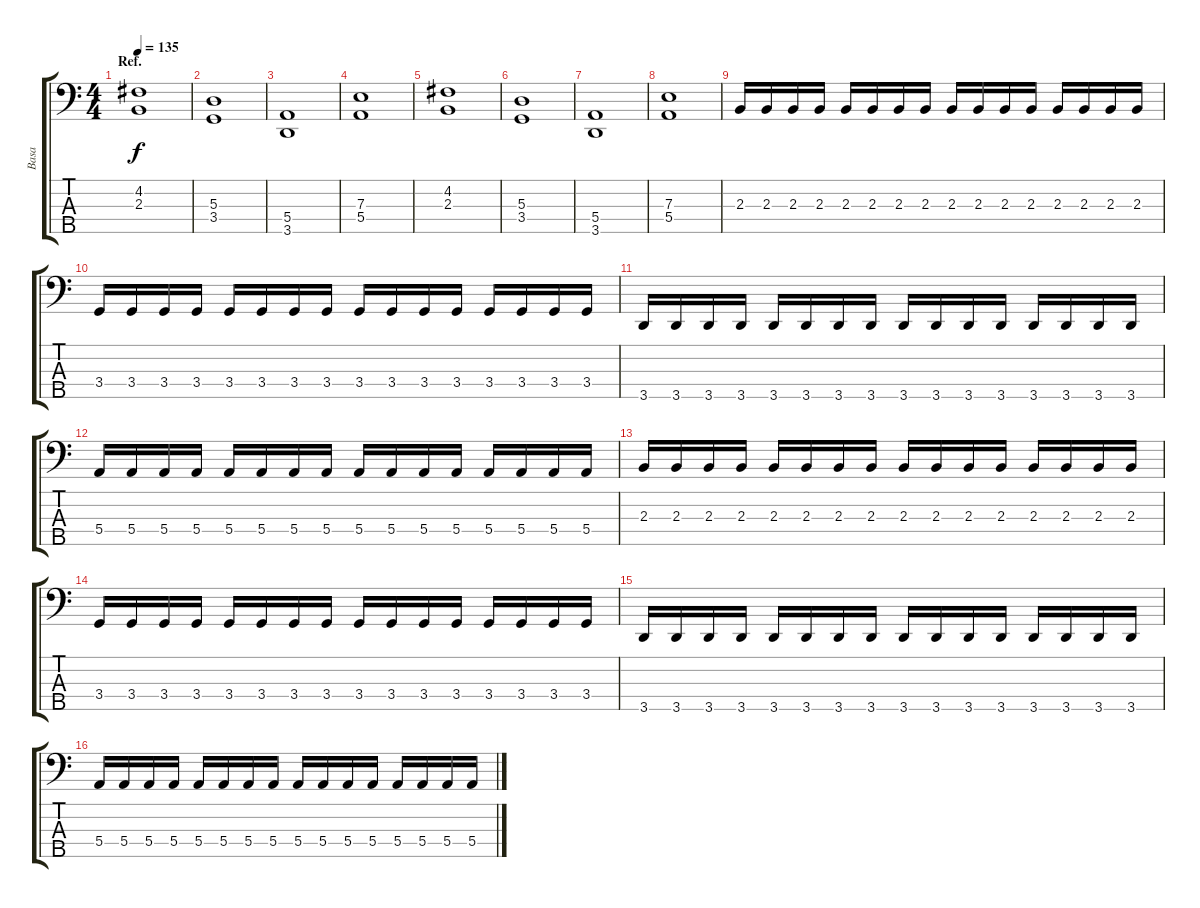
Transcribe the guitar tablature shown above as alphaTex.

\track ("Basa" "Basa") {instrument electricbassfinger}
\staff {score tabs}
\tuning (G2 D2 A1 E1 B0) {hide}
\ts (4 4)
\section ("" "Ref.")
\tempo 135
\clef f4
\ks c
(4.2 2.3).1{dy f} |
(5.3 3.4).1 |
(5.4 3.5).1 |
(7.3 5.4).1 |
(4.2 2.3).1 |
(5.3 3.4).1 |
(5.4 3.5).1 |
(7.3 5.4).1 |
2.3.16 2.3.16 2.3.16 2.3.16 2.3.16 2.3.16 2.3.16 2.3.16 2.3.16 2.3.16 2.3.16 2.3.16 2.3.16 2.3.16 2.3.16 2.3.16 |
3.4.16 3.4.16 3.4.16 3.4.16 3.4.16 3.4.16 3.4.16 3.4.16 3.4.16 3.4.16 3.4.16 3.4.16 3.4.16 3.4.16 3.4.16 3.4.16 |
3.5.16 3.5.16 3.5.16 3.5.16 3.5.16 3.5.16 3.5.16 3.5.16 3.5.16 3.5.16 3.5.16 3.5.16 3.5.16 3.5.16 3.5.16 3.5.16 |
5.4.16 5.4.16 5.4.16 5.4.16 5.4.16 5.4.16 5.4.16 5.4.16 5.4.16 5.4.16 5.4.16 5.4.16 5.4.16 5.4.16 5.4.16 5.4.16 |
2.3.16 2.3.16 2.3.16 2.3.16 2.3.16 2.3.16 2.3.16 2.3.16 2.3.16 2.3.16 2.3.16 2.3.16 2.3.16 2.3.16 2.3.16 2.3.16 |
3.4.16 3.4.16 3.4.16 3.4.16 3.4.16 3.4.16 3.4.16 3.4.16 3.4.16 3.4.16 3.4.16 3.4.16 3.4.16 3.4.16 3.4.16 3.4.16 |
3.5.16 3.5.16 3.5.16 3.5.16 3.5.16 3.5.16 3.5.16 3.5.16 3.5.16 3.5.16 3.5.16 3.5.16 3.5.16 3.5.16 3.5.16 3.5.16 |
5.4.16 5.4.16 5.4.16 5.4.16 5.4.16 5.4.16 5.4.16 5.4.16 5.4.16 5.4.16 5.4.16 5.4.16 5.4.16 5.4.16 5.4.16 5.4.16
